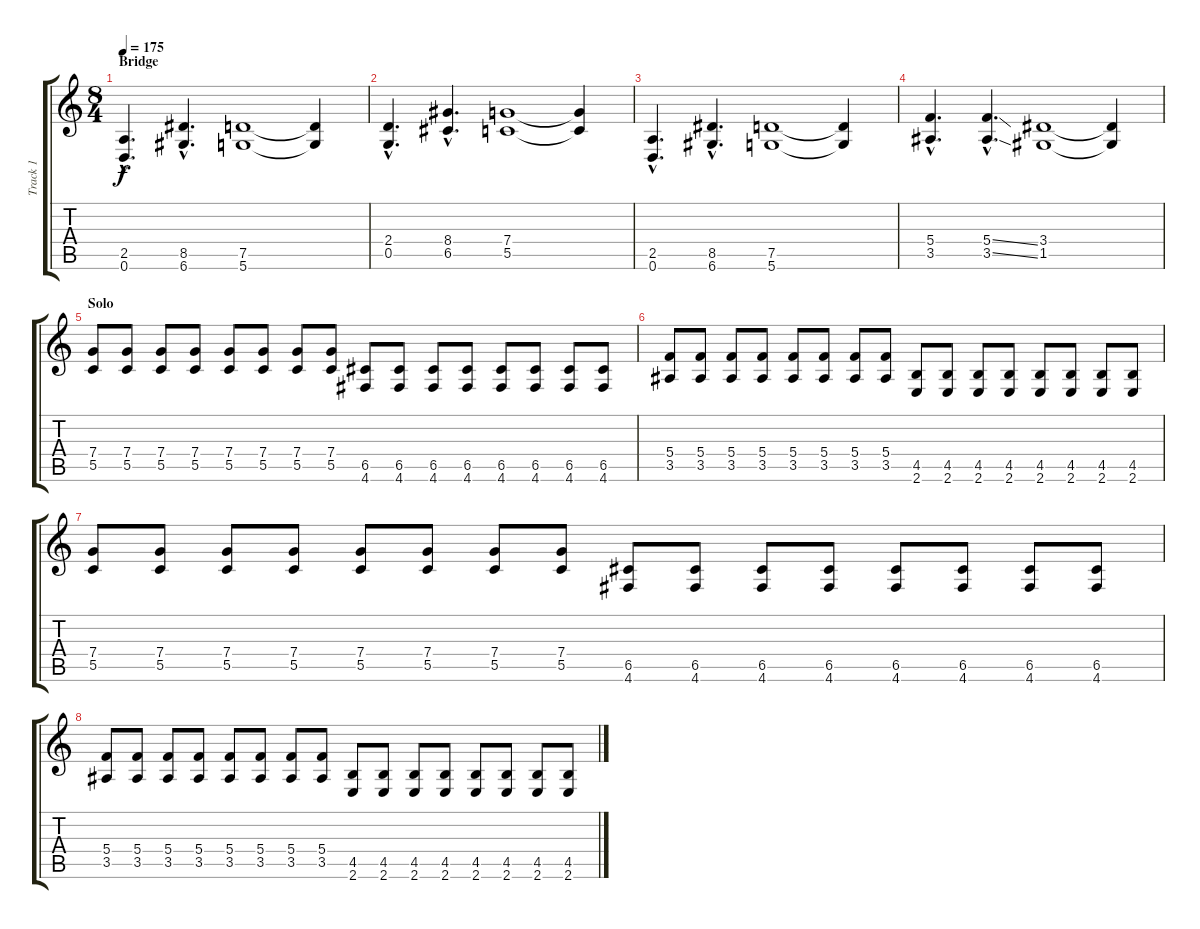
\track ("Track 1" "Track 1") {instrument distortionguitar}
\staff {score tabs}
\tuning (D4 A3 F3 C3 G2 D2) {hide}
\ts (8 4)
\section ("" "Bridge")
\tempo 175
\clef g2
\ks c
(2.5{hac} 0.6{hac}).4{d dy f} (8.5{hac} 6.6{hac}).4{d} (7.5 5.6).1 (7.5{t} 5.6{t}).4 |
(2.4{hac} 0.5{hac}).4{d} (8.4{hac} 6.5{hac}).4{d} (7.4 5.5).1 (7.4{t} 5.5{t}).4 |
(2.5{hac} 0.6{hac}).4{d} (8.5{hac} 6.6{hac}).4{d} (7.5 5.6).1 (7.5{t} 5.6{t}).4 |
(5.4{hac} 3.5{hac}).4{d} (5.4{ss hac} 3.5{ss hac}).4{d} (3.4 1.5).1 (3.4{t} 1.5{t}).4 |
\section ("" "Solo")
(7.4 5.5).8 (7.4 5.5).8 (7.4 5.5).8 (7.4 5.5).8 (7.4 5.5).8 (7.4 5.5).8 (7.4 5.5).8 (7.4 5.5).8 (6.5 4.6).8 (6.5 4.6).8 (6.5 4.6).8 (6.5 4.6).8 (6.5 4.6).8 (6.5 4.6).8 (6.5 4.6).8 (6.5 4.6).8 |
(5.4 3.5).8 (5.4 3.5).8 (5.4 3.5).8 (5.4 3.5).8 (5.4 3.5).8 (5.4 3.5).8 (5.4 3.5).8 (5.4 3.5).8 (4.5 2.6).8 (4.5 2.6).8 (4.5 2.6).8 (4.5 2.6).8 (4.5 2.6).8 (4.5 2.6).8 (4.5 2.6).8 (4.5 2.6).8 |
(7.4 5.5).8 (7.4 5.5).8 (7.4 5.5).8 (7.4 5.5).8 (7.4 5.5).8 (7.4 5.5).8 (7.4 5.5).8 (7.4 5.5).8 (6.5 4.6).8 (6.5 4.6).8 (6.5 4.6).8 (6.5 4.6).8 (6.5 4.6).8 (6.5 4.6).8 (6.5 4.6).8 (6.5 4.6).8 |
(5.4 3.5).8 (5.4 3.5).8 (5.4 3.5).8 (5.4 3.5).8 (5.4 3.5).8 (5.4 3.5).8 (5.4 3.5).8 (5.4 3.5).8 (4.5 2.6).8 (4.5 2.6).8 (4.5 2.6).8 (4.5 2.6).8 (4.5 2.6).8 (4.5 2.6).8 (4.5 2.6).8 (4.5 2.6).8
